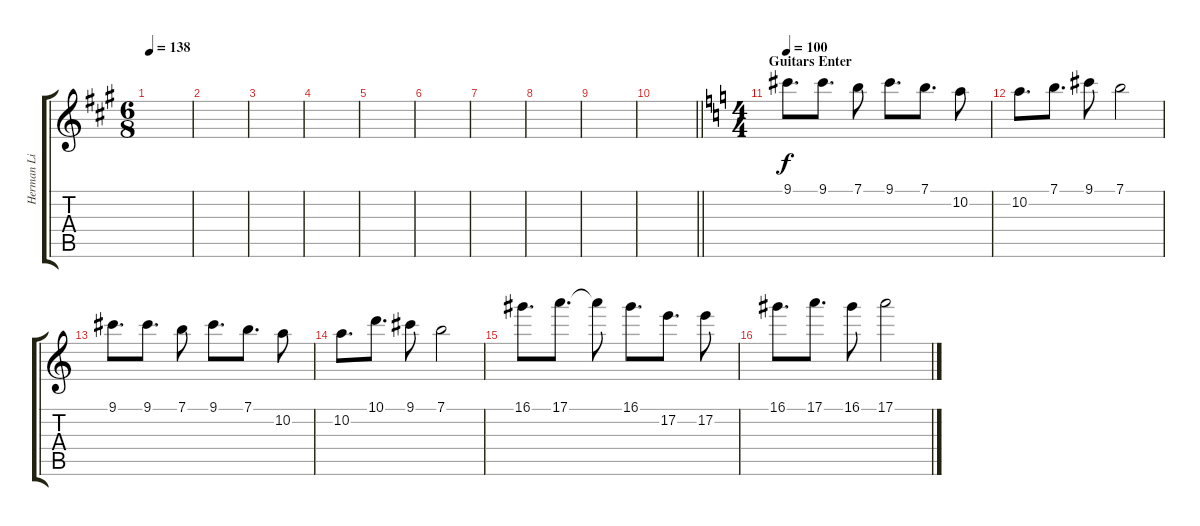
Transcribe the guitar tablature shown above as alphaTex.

\track ("Herman Li" "Herman Li") {instrument distortionguitar}
\staff {score tabs}
\tuning (E4 B3 G3 D3 A2 E2) {hide}
\ts (6 8)
\tempo 138
\clef g2
\ks a
|
|
|
|
|
|
|
|
|
\barLineRight lightlight
|
\ts (4 4)
\section ("" "Guitars Enter")
\tempo 100
\ks c
9.1.8{d} 9.1.8{d} 7.1.8 9.1.8{d} 7.1.8{d} 10.2.8 |
10.2.8{d} 7.1.8{d} 9.1.8 7.1.2 |
9.1.8{d} 9.1.8{d} 7.1.8 9.1.8{d} 7.1.8{d} 10.2.8 |
10.2.8{d} 10.1.8{d} 9.1.8 7.1.2 |
16.1.8{d} 17.1.8{d} 17.1{t}.8 16.1.8{d} 17.2.8{d} 17.2.8 |
16.1.8{d} 17.1.8{d} 16.1.8 17.1.2
